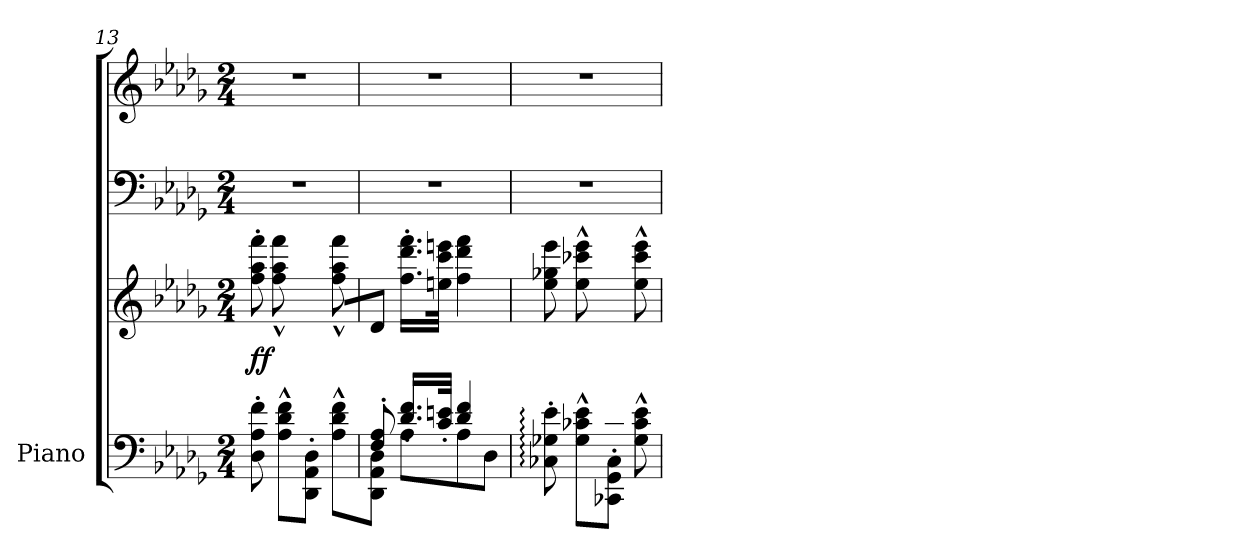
**kern	**kern	**kern	**kern	**dynam
*part1	*part1	*part1	*part1	*part1
*staff4	*staff3	*staff2	*staff1	*staff1/2/3/4
*I"Piano	*	*	*	*
*I'Pno.	*	*	*	*
*clefF4	*clefG2	*clefF4	*clefG2	*
*k[b-e-a-d-g-]	*k[b-e-a-d-g-]	*k[b-e-a-d-g-]	*k[b-e-a-d-g-]	*
*M2/4	*M2/4	*M2/4	*M2/4	*
=13	=13	=13	=13	=13
*^	*^	*	*	*
!	!	!	!	!	!	!LO:DY:b=3
8D-\' 8A-\' 8f\'	4ryy	8ryy	8ff\' 8aa-\' 8fff\'	2r	2r	ff
8A-\^^ 8d-\^^ 8f\^^L	.	8B-/Lyy	8ff\^^ 8aa-\^^ 8fff\^^L	.	.	.
8DD-\' 8AA-\' 8D-\'J	8F/' 8A-/'J	8d-/J	8ryy	.	.	.
8A-\^^ 8d-\^^ 8f\^^L	8ryy	8B-/Lyy	8ff\^^ 8aa-\^^ 8fff\^^L	.	.	.
=14	=14	=14	=14	=14	=14	=14
*	*^	*	*	*	*	*
8DD-\' 8AA-\' 8D-\'J	8ryy	8F/' 8A-/'J	8d-/J	8ryy	2r	2r	.
8A-\L	16.d-/' 16.f/'LL	4.ryy	8ryy	16.ff\' 16.ddd-\' 16.fff\'LL	.	.	.
.	32c/' 32en/'JJk	.	.	32een\ 32ccc\ 32eeen\JJk	.	.	.
8A-\	4d-/ 4f/	.	4ryy	4ff\ 4ddd-\ 4fff\	.	.	.
8D-\J	.	.	.	.	.	.	.
*	*v	*v	*	*	*	*	*
*	*	*v	*v	*	*	*
!!LO:LB:g=z
=15	=15	=15	=15	=15	=15
8C-X\:' 8G-X\:' 8e-\:'	4ryy	8ee-\ 8gg-X\ 8eee-\	2r	2r	.
8G-\^^ 8c-X\^^ 8e-\^^L	.	8ee-\^^ 8ccc-X\^^ 8eee-\^^L	.	.	.
8CC-X\' 8GG-\' 8C-\'J	8E-/' 8G-/' 8c-X/'J	8ryy	.	.	.
8G-\^^ 8c-\^^ 8e-\^^L	8ryy	8ee-\^^ 8ccc-\^^ 8eee-\^^L	.	.	.
*v	*v	*	*	*	*
=	=	=	=	=
*-	*-	*-	*-	*-
